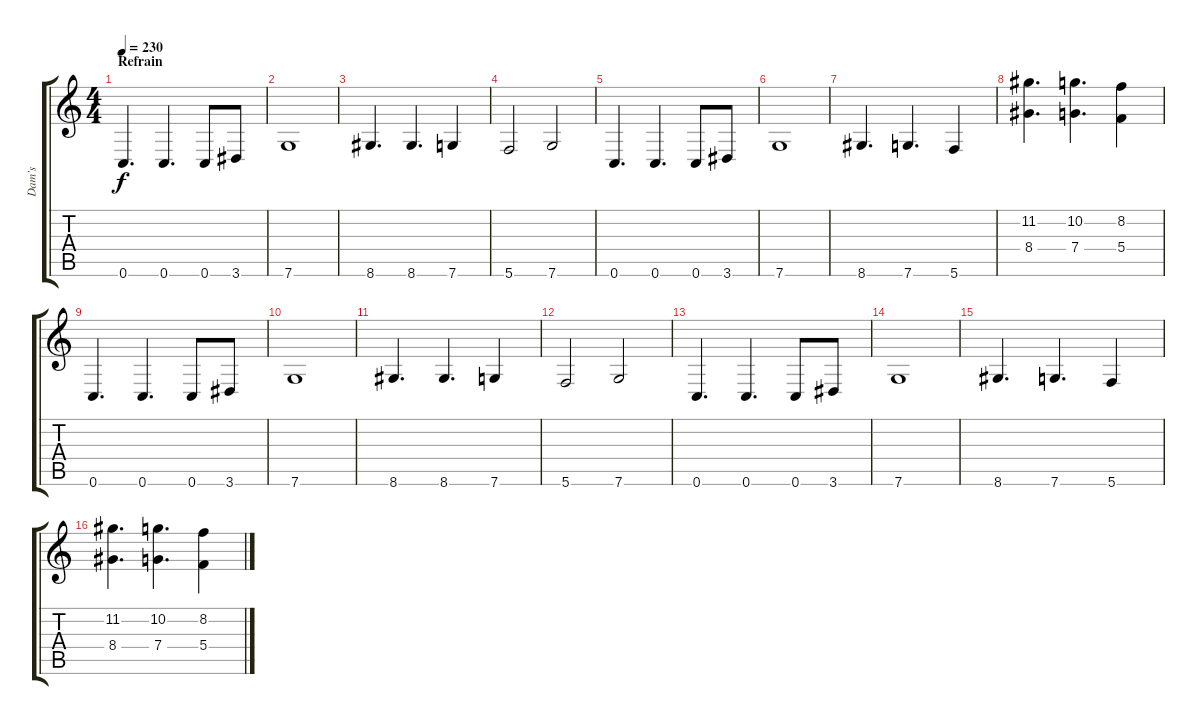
\track ("Dam's" "Dam's") {instrument distortionguitar}
\staff {score tabs}
\tuning (D4 A3 F3 C3 G2 C2) {hide}
\ts (4 4)
\section ("" "Refrain")
\tempo 230
\clef g2
\ks c
0.6.4{d dy f} 0.6.4{d} 0.6.8 3.6.8 |
7.6.1 |
8.6.4{d} 8.6.4{d} 7.6.4 |
5.6.2 7.6.2 |
0.6.4{d} 0.6.4{d} 0.6.8 3.6.8 |
7.6.1 |
8.6.4{d} 7.6.4{d} 5.6.4 |
(11.2 8.4).4{d} (10.2 7.4).4{d} (8.2 5.4).4 |
0.6.4{d} 0.6.4{d} 0.6.8 3.6.8 |
7.6.1 |
8.6.4{d} 8.6.4{d} 7.6.4 |
5.6.2 7.6.2 |
0.6.4{d} 0.6.4{d} 0.6.8 3.6.8 |
7.6.1 |
8.6.4{d} 7.6.4{d} 5.6.4 |
(11.2 8.4).4{d} (10.2 7.4).4{d} (8.2 5.4).4
